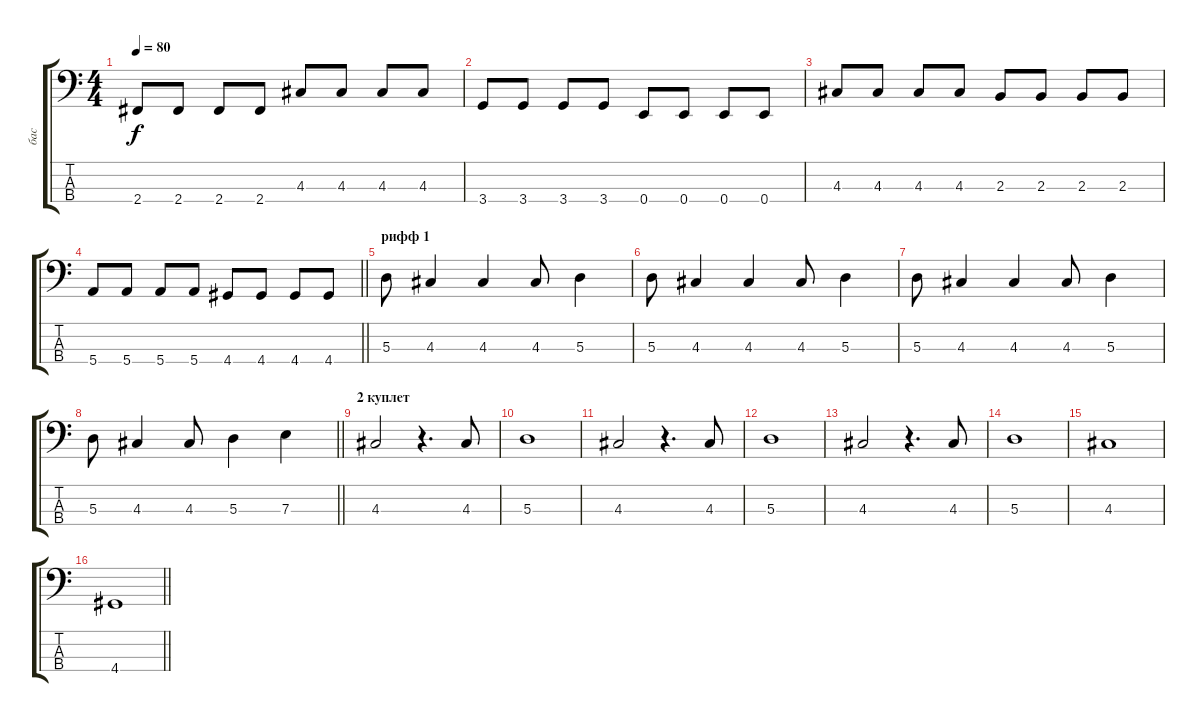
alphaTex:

\track ("бас" "бас") {instrument electricbassfinger}
\staff {score tabs}
\tuning (G2 D2 A1 E1) {hide}
\ts (4 4)
\tempo 80
\clef f4
\ks c
2.4.8{dy f} 2.4.8 2.4.8 2.4.8 4.3.8 4.3.8 4.3.8 4.3.8 |
3.4.8 3.4.8 3.4.8 3.4.8 0.4.8 0.4.8 0.4.8 0.4.8 |
4.3.8 4.3.8 4.3.8 4.3.8 2.3.8 2.3.8 2.3.8 2.3.8 |
\barLineRight lightlight
5.4.8 5.4.8 5.4.8 5.4.8 4.4.8 4.4.8 4.4.8 4.4.8 |
\section ("" "рифф 1")
5.3.8 4.3.4 4.3.4 4.3.8 5.3.4 |
5.3.8 4.3.4 4.3.4 4.3.8 5.3.4 |
5.3.8 4.3.4 4.3.4 4.3.8 5.3.4 |
\barLineRight lightlight
5.3.8 4.3.4 4.3.8 5.3.4 7.3.4 |
\section ("" "2 куплет")
4.3.2 r.4{d} 4.3.8 |
5.3.1 |
4.3.2 r.4{d} 4.3.8 |
5.3.1 |
4.3.2 r.4{d} 4.3.8 |
5.3.1 |
4.3.1 |
\barLineRight lightlight
4.4.1
